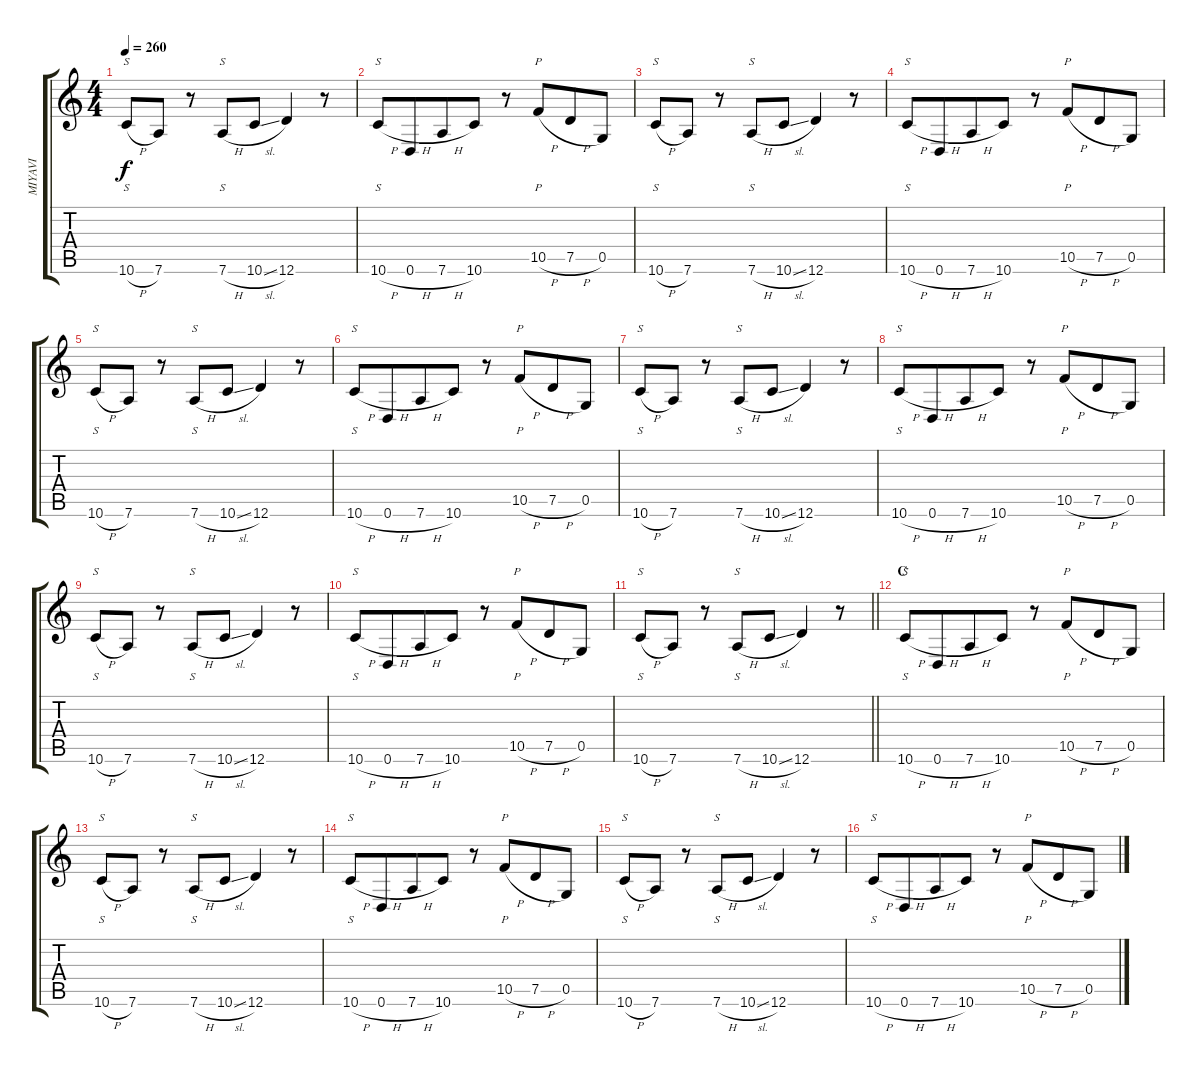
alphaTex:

\track ("MIYAVI" "MIYAVI") {instrument electricguitarclean}
\staff {score tabs}
\tuning (D4 A3 F3 C3 G2 D2) {hide}
\ts (4 4)
\tempo 260
\clef g2
\ks c
10.6{h}.8{s dy f} 7.6.8 r.8 7.6{h}.8{s beam merge} 10.6{sl}.8 12.6.4 r.8 |
10.6{h}.8{s} 0.6{h}.8{beam merge} 7.6{h}.8 10.6.8 r.8 10.5{h}.8{p beam merge} 7.5{h}.8 0.5.8 |
10.6{h}.8{s} 7.6.8 r.8 7.6{h}.8{s beam merge} 10.6{sl}.8 12.6.4 r.8 |
10.6{h}.8{s} 0.6{h}.8{beam merge} 7.6{h}.8 10.6.8 r.8 10.5{h}.8{p beam merge} 7.5{h}.8 0.5.8 |
10.6{h}.8{s} 7.6.8 r.8 7.6{h}.8{s beam merge} 10.6{sl}.8 12.6.4 r.8 |
10.6{h}.8{s} 0.6{h}.8{beam merge} 7.6{h}.8 10.6.8 r.8 10.5{h}.8{p beam merge} 7.5{h}.8 0.5.8 |
10.6{h}.8{s} 7.6.8 r.8 7.6{h}.8{s beam merge} 10.6{sl}.8 12.6.4 r.8 |
10.6{h}.8{s} 0.6{h}.8{beam merge} 7.6{h}.8 10.6.8 r.8 10.5{h}.8{p beam merge} 7.5{h}.8 0.5.8 |
10.6{h}.8{s} 7.6.8 r.8 7.6{h}.8{s beam merge} 10.6{sl}.8 12.6.4 r.8 |
10.6{h}.8{s} 0.6{h}.8{beam merge} 7.6{h}.8 10.6.8 r.8 10.5{h}.8{p beam merge} 7.5{h}.8 0.5.8 |
\barLineRight lightlight
10.6{h}.8{s} 7.6.8 r.8 7.6{h}.8{s beam merge} 10.6{sl}.8 12.6.4 r.8 |
\section ("" "C")
10.6{h}.8{s instrument electricguitarclean} 0.6{h}.8{beam merge} 7.6{h}.8 10.6.8 r.8 10.5{h}.8{p beam merge} 7.5{h}.8 0.5.8 |
10.6{h}.8{s} 7.6.8 r.8 7.6{h}.8{s beam merge} 10.6{sl}.8 12.6.4 r.8 |
10.6{h}.8{s} 0.6{h}.8{beam merge} 7.6{h}.8 10.6.8 r.8 10.5{h}.8{p beam merge} 7.5{h}.8 0.5.8 |
10.6{h}.8{s} 7.6.8 r.8 7.6{h}.8{s beam merge} 10.6{sl}.8 12.6.4 r.8 |
10.6{h}.8{s} 0.6{h}.8{beam merge} 7.6{h}.8 10.6.8 r.8 10.5{h}.8{p beam merge} 7.5{h}.8 0.5.8
